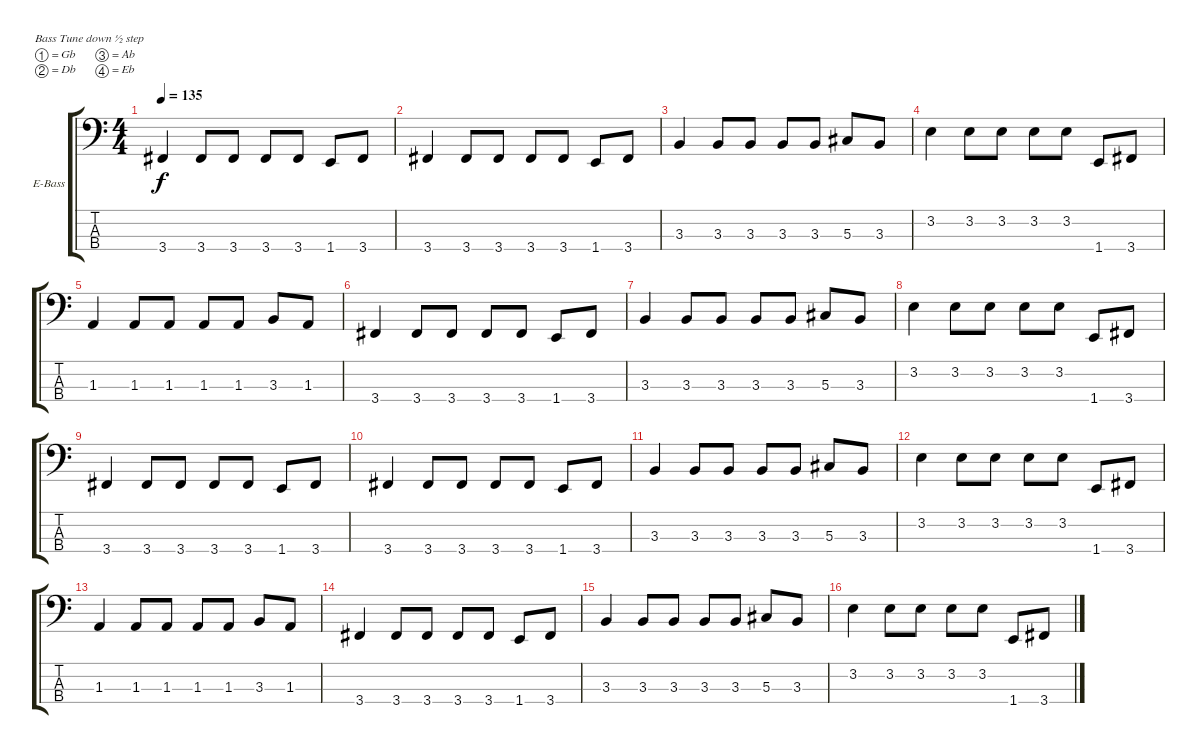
\bracketExtendMode groupsimilarinstruments
\firstSystemTrackNameOrientation horizontal
\otherSystemsTrackNameOrientation horizontal
\track ("±´Ë¾" "E-Bass") {instrument electricbassfinger}
\staff {score tabs}
\tuning (Gb2 Db2 Ab1 Eb1)
\ts (4 4)
\tempo 135
\clef f4
\ks c
3.4.4{dy f} 3.4.8 3.4.8 3.4.8 3.4.8 1.4.8 3.4.8 |
3.4.4 3.4.8 3.4.8 3.4.8 3.4.8 1.4.8 3.4.8 |
3.3.4 3.3.8 3.3.8 3.3.8 3.3.8 5.3.8 3.3.8 |
3.2.4 3.2.8 3.2.8 3.2.8 3.2.8 1.4.8 3.4.8 |
1.3.4 1.3.8 1.3.8 1.3.8 1.3.8 3.3.8 1.3.8 |
3.4.4 3.4.8 3.4.8 3.4.8 3.4.8 1.4.8 3.4.8 |
3.3.4 3.3.8 3.3.8 3.3.8 3.3.8 5.3.8 3.3.8 |
3.2.4 3.2.8 3.2.8 3.2.8 3.2.8 1.4.8 3.4.8 |
3.4.4 3.4.8 3.4.8 3.4.8 3.4.8 1.4.8 3.4.8 |
3.4.4 3.4.8 3.4.8 3.4.8 3.4.8 1.4.8 3.4.8 |
3.3.4 3.3.8 3.3.8 3.3.8 3.3.8 5.3.8 3.3.8 |
3.2.4 3.2.8 3.2.8 3.2.8 3.2.8 1.4.8 3.4.8 |
1.3.4 1.3.8 1.3.8 1.3.8 1.3.8 3.3.8 1.3.8 |
3.4.4 3.4.8 3.4.8 3.4.8 3.4.8 1.4.8 3.4.8 |
3.3.4 3.3.8 3.3.8 3.3.8 3.3.8 5.3.8 3.3.8 |
3.2.4 3.2.8 3.2.8 3.2.8 3.2.8 1.4.8 3.4.8
